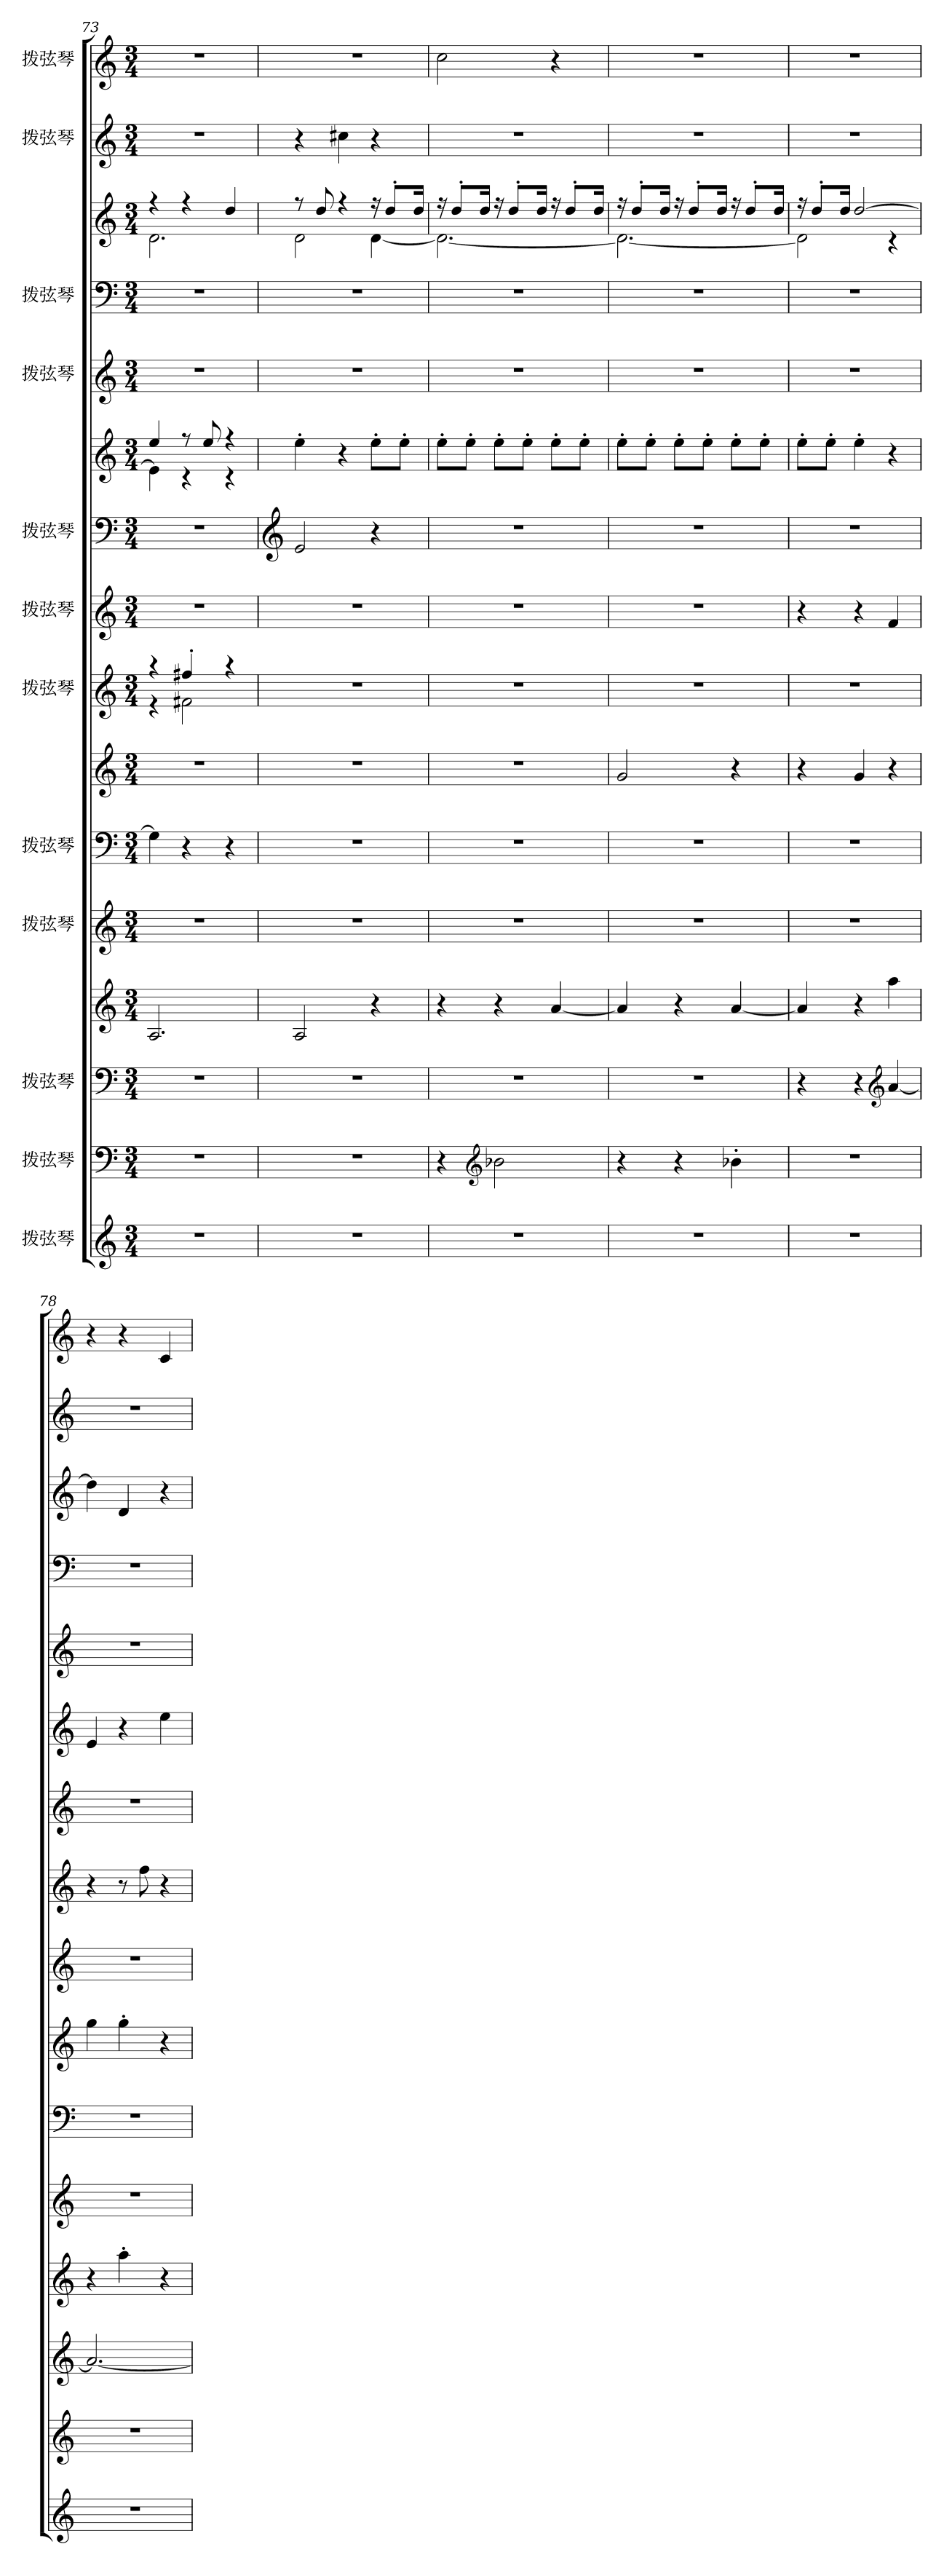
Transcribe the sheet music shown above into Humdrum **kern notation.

**kern	**kern	**kern	**kern	**kern	**kern	**kern	**kern	**kern	**kern	**kern	**kern	**kern	**kern	**kern	**kern
*part12	*part11	*part10	*part10	*part9	*part8	*part8	*part7	*part6	*part5	*part5	*part4	*part3	*part3	*part2	*part1
*staff16	*staff15	*staff14	*staff13	*staff12	*staff11	*staff10	*staff9	*staff8	*staff7	*staff6	*staff5	*staff4	*staff3	*staff2	*staff1
*I"拨弦琴	*I"拨弦琴	*I"拨弦琴	*	*I"拨弦琴	*I"拨弦琴	*	*I"拨弦琴	*I"拨弦琴	*I"拨弦琴	*	*I"拨弦琴	*I"拨弦琴	*	*I"拨弦琴	*I"拨弦琴
*clefG2	*clefF4	*clefF4	*clefG2	*clefG2	*clefF4	*clefG2	*clefG2	*clefG2	*clefF4	*clefG2	*clefG2	*clefF4	*clefG2	*clefG2	*clefG2
*k[]	*k[]	*k[]	*k[]	*k[]	*k[]	*k[]	*k[]	*k[]	*k[]	*k[]	*k[]	*k[]	*k[]	*k[]	*k[]
*M3/4	*M3/4	*M3/4	*M3/4	*M3/4	*M3/4	*M3/4	*M3/4	*M3/4	*M3/4	*M3/4	*M3/4	*M3/4	*M3/4	*M3/4	*M3/4
=73	=73	=73	=73	=73	=73	=73	=73	=73	=73	=73	=73	=73	=73	=73	=73
*	*	*	*	*	*	*	*^	*	*	*^	*	*	*^	*	*
2.r	2.r	2.r	2.A/	2.r	4G\]	2.r	4r	4r	2.r	2.r	4ee/	4e\]	2.r	2.r	4r	2.d\	2.r	2.r
.	.	.	.	.	4r	.	4ff#X'/	2f#X\	.	.	8r	4r	.	.	4r	.	.	.
.	.	.	.	.	.	.	.	.	.	.	8ee/	.	.	.	.	.	.	.
.	.	.	.	.	4r	.	4r	.	.	.	4r	4r	.	.	4dd/	.	.	.
*	*	*	*	*	*	*	*v	*v	*	*	*v	*v	*	*	*	*	*	*
=74	=74	=74	=74	=74	=74	=74	=74	=74	=74	=74	=74	=74	=74	=74	=74	=74
*	*	*	*	*	*	*	*	*	*clefG2	*	*	*	*	*	*	*
2.r	2.r	2.r	2A/	2.r	2.r	2.r	2.r	2.r	2e/	4ee'\	2.r	2.r	8r	2d\	4r	2.r
.	.	.	.	.	.	.	.	.	.	.	.	.	8dd/	.	.	.
.	.	.	.	.	.	.	.	.	.	4r	.	.	4r	.	4cc#X\	.
.	.	.	4r	.	.	.	.	.	4r	8ee'\L	.	.	16r	[4d\	4r	.
.	.	.	.	.	.	.	.	.	.	.	.	.	8dd'/L	.	.	.
.	.	.	.	.	.	.	.	.	.	8ee'\J	.	.	.	.	.	.
.	.	.	.	.	.	.	.	.	.	.	.	.	16dd/Jk	.	.	.
=75	=75	=75	=75	=75	=75	=75	=75	=75	=75	=75	=75	=75	=75	=75	=75	=75
2.r	4r	2.r	4r	2.r	2.r	2.r	2.r	2.r	2.r	8ee'\L	2.r	2.r	16r	2.d\_	2.r	2cc\
.	.	.	.	.	.	.	.	.	.	.	.	.	8dd'/L	.	.	.
.	.	.	.	.	.	.	.	.	.	8ee'\J	.	.	.	.	.	.
.	.	.	.	.	.	.	.	.	.	.	.	.	16dd/Jk	.	.	.
*	*clefG2	*	*	*	*	*	*	*	*	*	*	*	*	*	*	*
.	2b-X\	.	4r	.	.	.	.	.	.	8ee'\L	.	.	16r	.	.	.
.	.	.	.	.	.	.	.	.	.	.	.	.	8dd'/L	.	.	.
.	.	.	.	.	.	.	.	.	.	8ee'\J	.	.	.	.	.	.
.	.	.	.	.	.	.	.	.	.	.	.	.	16dd/Jk	.	.	.
.	.	.	[4a/	.	.	.	.	.	.	8ee'\L	.	.	16r	.	.	4r
.	.	.	.	.	.	.	.	.	.	.	.	.	8dd'/L	.	.	.
.	.	.	.	.	.	.	.	.	.	8ee'\J	.	.	.	.	.	.
.	.	.	.	.	.	.	.	.	.	.	.	.	16dd/Jk	.	.	.
!!LO:PB:g=z
=76	=76	=76	=76	=76	=76	=76	=76	=76	=76	=76	=76	=76	=76	=76	=76	=76
2.r	4r	2.r	4a/]	2.r	2.r	2g/	2.r	2.r	2.r	8ee'\L	2.r	2.r	16r	2.d\_	2.r	2.r
.	.	.	.	.	.	.	.	.	.	.	.	.	8dd'/L	.	.	.
.	.	.	.	.	.	.	.	.	.	8ee'\J	.	.	.	.	.	.
.	.	.	.	.	.	.	.	.	.	.	.	.	16dd/Jk	.	.	.
.	4r	.	4r	.	.	.	.	.	.	8ee'\L	.	.	16r	.	.	.
.	.	.	.	.	.	.	.	.	.	.	.	.	8dd'/L	.	.	.
.	.	.	.	.	.	.	.	.	.	8ee'\J	.	.	.	.	.	.
.	.	.	.	.	.	.	.	.	.	.	.	.	16dd/Jk	.	.	.
.	4b-X'\	.	[4a/	.	.	4r	.	.	.	8ee'\L	.	.	16r	.	.	.
.	.	.	.	.	.	.	.	.	.	.	.	.	8dd'/L	.	.	.
.	.	.	.	.	.	.	.	.	.	8ee'\J	.	.	.	.	.	.
.	.	.	.	.	.	.	.	.	.	.	.	.	16dd/Jk	.	.	.
=77	=77	=77	=77	=77	=77	=77	=77	=77	=77	=77	=77	=77	=77	=77	=77	=77
2.r	2.r	4r	4a/]	2.r	2.r	4r	2.r	4r	2.r	8ee'\L	2.r	2.r	16r	2d\]	2.r	2.r
.	.	.	.	.	.	.	.	.	.	.	.	.	8dd'/L	.	.	.
.	.	.	.	.	.	.	.	.	.	8ee'\J	.	.	.	.	.	.
.	.	.	.	.	.	.	.	.	.	.	.	.	16dd/Jk	.	.	.
.	.	4r	4r	.	.	4g/	.	4r	.	4ee'\	.	.	[2dd/	.	.	.
*	*	*clefG2	*	*	*	*	*	*	*	*	*	*	*	*	*	*
.	.	[4a/	4aa\	.	.	4r	.	4f/	.	4r	.	.	.	4r	.	.
*	*	*	*	*	*	*	*	*	*	*	*	*	*v	*v	*	*
=78	=78	=78	=78	=78	=78	=78	=78	=78	=78	=78	=78	=78	=78	=78	=78
2.r	2.r	2.a/_	4r	2.r	2.r	4gg\	2.r	4r	2.r	4e/	2.r	2.r	4dd\]	2.r	4r
.	.	.	4aa'\	.	.	4gg'\	.	8r	.	4r	.	.	4d/	.	4r
.	.	.	.	.	.	.	.	8ff\	.	.	.	.	.	.	.
.	.	.	4r	.	.	4r	.	4r	.	4ee\	.	.	4r	.	4c/
=	=	=	=	=	=	=	=	=	=	=	=	=	=	=	=
*-	*-	*-	*-	*-	*-	*-	*-	*-	*-	*-	*-	*-	*-	*-	*-
